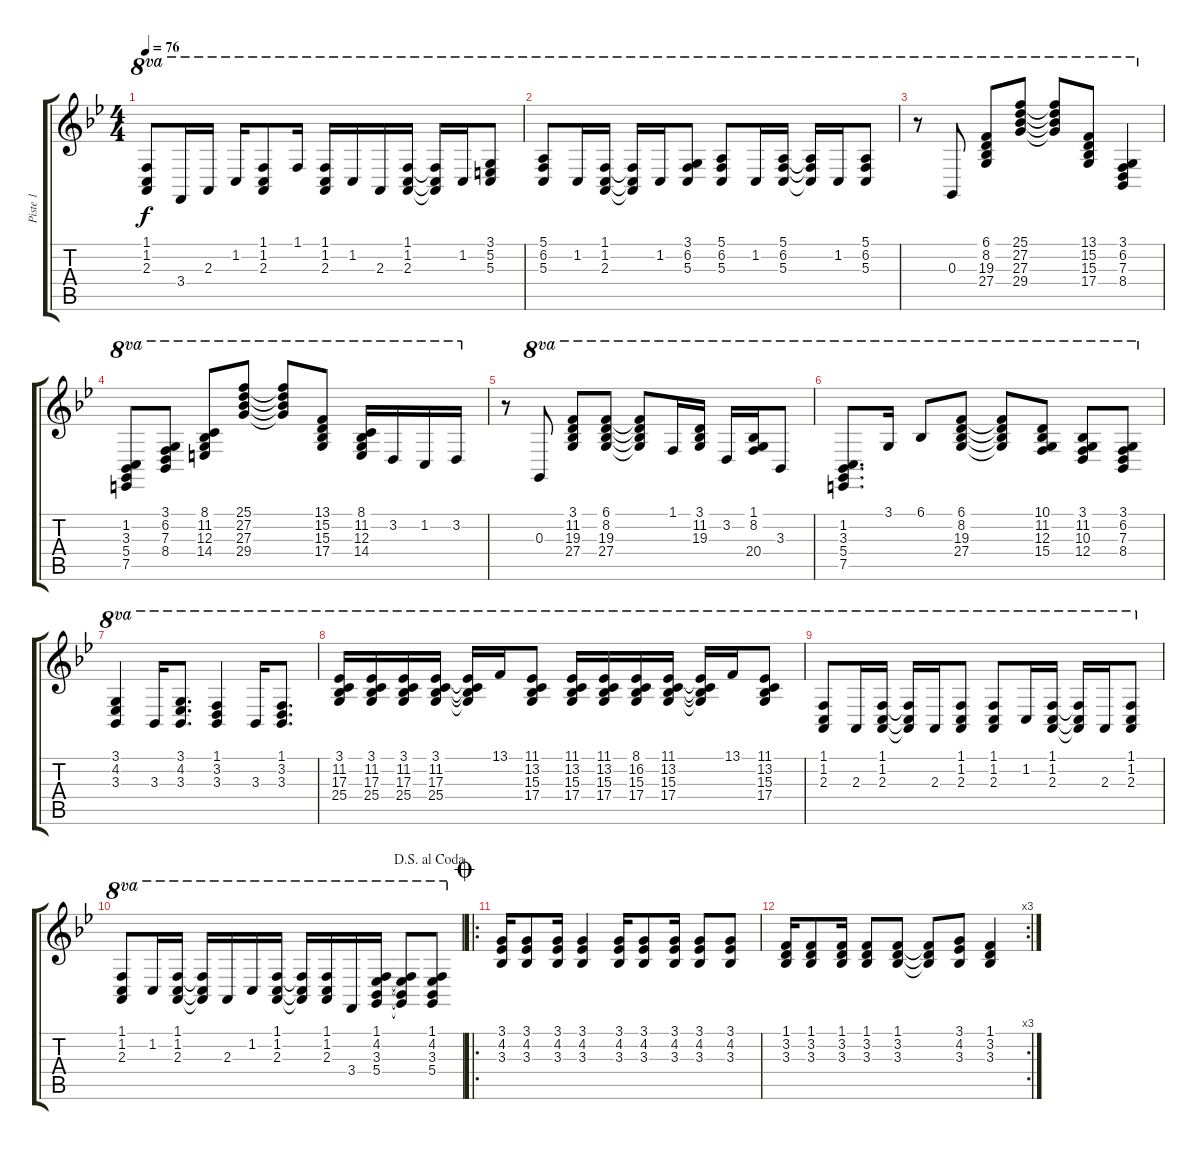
\track ("Piste 1" "Piste 1") {instrument acousticgrandpiano}
\staff {score tabs}
\tuning (E4 B3 G3 D3 A2 E2) {hide}
\ts (4 4)
\tempo 76
\clef g2
\ks bb
(1.1 1.2 2.3).8{ot 8va dy f} 3.4.16{ot 8va} 2.3.16{ot 8va} 1.2.16{ot 8va} (1.1 1.2 2.3).8{ot 8va} 1.1.16{ot 8va} (1.1 1.2 2.3).16{ot 8va} 1.2.16{ot 8va} 2.3.16{ot 8va} (1.1 1.2 2.3).16{ot 8va} (1.1{t} 1.2{t} 2.3{t}).16{ot 8va} 1.2.16{ot 8va} (3.1 5.2 5.3).8{ot 8va} |
(5.1 6.2 5.3).8{ot 8va} 1.2.16{ot 8va} (1.1 1.2 2.3).16{ot 8va} (1.1{t} 1.2{t} 2.3{t}).16{ot 8va} 1.2.16{ot 8va} (3.1 6.2 5.3).8{ot 8va} (5.1 6.2 5.3).8{ot 8va} 1.2.16{ot 8va} (5.1 6.2 5.3).16{ot 8va} (5.1{t} 6.2{t} 5.3{t}).16{ot 8va} 1.2.16{ot 8va} (5.1 6.2 5.3).8{ot 8va} |
r.8{ot 8va} 0.3.8{ot 8va} (6.1 8.2 19.3 27.4).8{ot 8va} (25.1 27.2 27.3 29.4).8{ot 8va} (25.1{t} 27.2{t} 27.3{t} 29.4{t}).8{ot 8va} (13.1 15.2 15.3 17.4).8{ot 8va} (3.1 6.2 7.3 8.4).4{ot 8va} |
(1.2 3.3 5.4 7.5).8{ot 8va} (3.1 6.2 7.3 8.4).8{ot 8va} (8.1 11.2 12.3 14.4).8{ot 8va} (25.1 27.2 27.3 29.4).8{ot 8va} (25.1{t} 27.2{t} 27.3{t} 29.4{t}).8{ot 8va} (13.1 15.2 15.3 17.4).8{ot 8va} (8.1 11.2 12.3 14.4).16{ot 8va} 3.2.16{ot 8va} 1.2.16{ot 8va} 3.2.16{ot 8va} |
r.8 0.3.8{ot 8va} (3.1 11.2 19.3 27.4).8{ot 8va} (6.1 8.2 19.3 27.4).8{ot 8va} (6.1{t} 8.2{t} 19.3{t} 27.4{t}).8{ot 8va} 1.1.16{ot 8va} (3.1 11.2 19.3).16{ot 8va} 3.2.16{ot 8va} (1.1 8.2 20.4).16{ot 8va} 3.3.8{ot 8va} |
(1.2 3.3 5.4 7.5).8{d ot 8va} 3.1.16{ot 8va} 6.1.8{ot 8va} (6.1 8.2 19.3 27.4).8{ot 8va} (6.1{t} 8.2{t} 19.3{t} 27.4{t}).8{ot 8va} (10.1 11.2 12.3 15.4).8{ot 8va} (3.1 11.2 10.3 12.4).8{ot 8va} (3.1 6.2 7.3 8.4).8{ot 8va} |
(3.1 4.2 3.3).4{ot 8va} 3.3.16{ot 8va} (3.1 4.2 3.3).8{d ot 8va} (1.1 3.2 3.3).4{ot 8va} 3.3.16{ot 8va} (1.1 3.2 3.3).8{d ot 8va} |
(3.1 11.2 17.3 25.4).16{ot 8va} (3.1 11.2 17.3 25.4).16{ot 8va} (3.1 11.2 17.3 25.4).16{ot 8va} (3.1 11.2 17.3 25.4).16{ot 8va} (3.1{t} 11.2{t} 17.3{t} 25.4{t}).16{ot 8va} 13.1.16{ot 8va} (11.1 13.2 15.3 17.4).8{ot 8va} (11.1 13.2 15.3 17.4).16{ot 8va} (11.1 13.2 15.3 17.4).16{ot 8va} (8.1 16.2 15.3 17.4).16{ot 8va} (11.1 13.2 15.3 17.4).16{ot 8va} (11.1{t} 13.2{t} 15.3{t} 17.4{t}).16{ot 8va} 13.1.16{ot 8va} (11.1 13.2 15.3 17.4).8{ot 8va} |
(1.1 1.2 2.3).8{ot 8va} 2.3.16{ot 8va} (1.1 1.2 2.3).16{ot 8va} (1.1{t} 1.2{t} 2.3{t}).16{ot 8va} 2.3.16{ot 8va} (1.1 1.2 2.3).8{ot 8va} (1.1 1.2 2.3).8{ot 8va} 1.2.16{ot 8va} (1.1 1.2 2.3).16{ot 8va} (1.1{t} 1.2{t} 2.3{t}).16{ot 8va} 2.3.16{ot 8va} (1.1 1.2 2.3).8{ot 8va} |
\jump dalsegnoalcoda
(1.1 1.2 2.3).8{ot 8va} 1.2.16{ot 8va} (1.1 1.2 2.3).16{ot 8va} (1.1{t} 1.2{t} 2.3{t}).16{ot 8va} 2.3.16{ot 8va} 1.2.16{ot 8va} (1.1 1.2 2.3).16{ot 8va} (1.1{t} 1.2{t} 2.3{t}).16{ot 8va} (1.1 1.2 2.3).16{ot 8va} 3.4.16{ot 8va} (1.1 4.2 3.3 5.4).16{ot 8va} (1.1{t} 4.2{t} 3.3{t} 5.4{t}).8{ot 8va} (1.1 4.2 3.3 5.4).8{ot 8va} |
\ro
\jump coda
(3.1 4.2 3.3).16 (3.1 4.2 3.3).8 (3.1 4.2 3.3).16 (3.1 4.2 3.3).4 (3.1 4.2 3.3).16 (3.1 4.2 3.3).8 (3.1 4.2 3.3).16 (3.1 4.2 3.3).8 (3.1 4.2 3.3).8 |
\rc 3
(1.1 3.2 3.3).16 (1.1 3.2 3.3).8 (1.1 3.2 3.3).16 (1.1 3.2 3.3).8 (1.1 3.2 3.3).8 (1.1{t} 3.2{t} 3.3{t}).8 (3.1 4.2 3.3).8 (1.1 3.2 3.3).4
